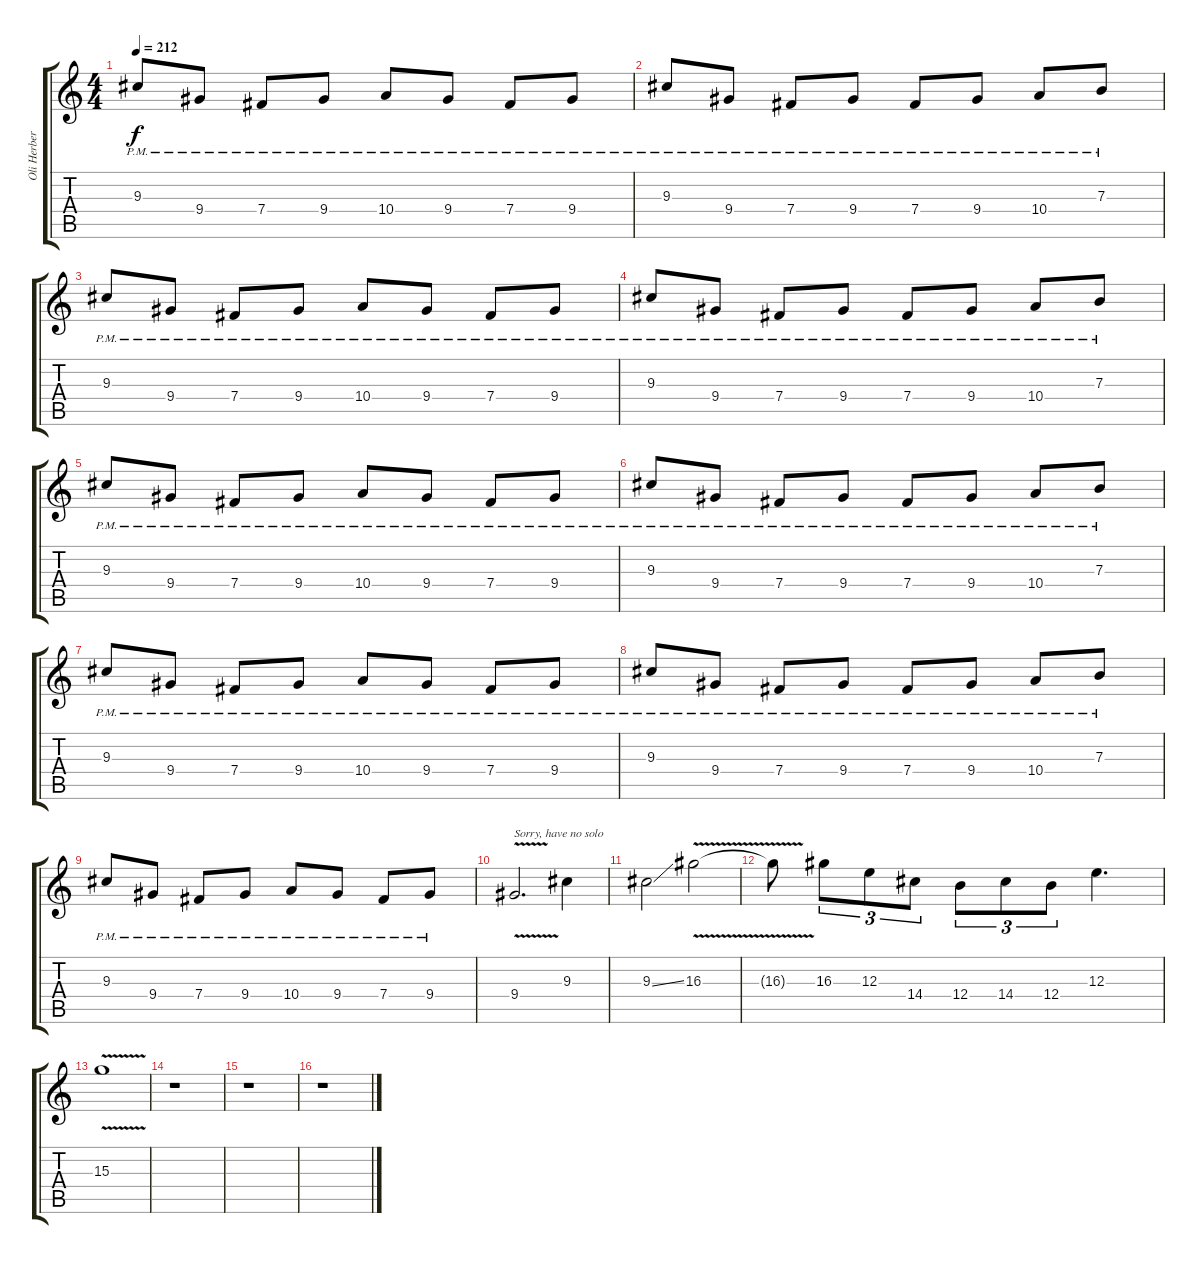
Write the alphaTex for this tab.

\track ("Oli Herbert" "Oli Herber") {instrument overdrivenguitar}
\staff {score tabs}
\tuning (Db4 Ab3 E3 B2 Gb2 Db2) {hide}
\ts (4 4)
\tempo 212
\clef g2
\ks c
9.3{pm}.8{dy f} 9.4{pm}.8 7.4{pm}.8 9.4{pm}.8 10.4{pm}.8 9.4{pm}.8 7.4{pm}.8 9.4{pm}.8 |
9.3{pm}.8 9.4{pm}.8 7.4{pm}.8 9.4{pm}.8 7.4{pm}.8 9.4{pm}.8 10.4{pm}.8 7.3{pm}.8 |
9.3{pm}.8 9.4{pm}.8 7.4{pm}.8 9.4{pm}.8 10.4{pm}.8 9.4{pm}.8 7.4{pm}.8 9.4{pm}.8 |
9.3{pm}.8 9.4{pm}.8 7.4{pm}.8 9.4{pm}.8 7.4{pm}.8 9.4{pm}.8 10.4{pm}.8 7.3{pm}.8 |
9.3{pm}.8 9.4{pm}.8 7.4{pm}.8 9.4{pm}.8 10.4{pm}.8 9.4{pm}.8 7.4{pm}.8 9.4{pm}.8 |
9.3{pm}.8 9.4{pm}.8 7.4{pm}.8 9.4{pm}.8 7.4{pm}.8 9.4{pm}.8 10.4{pm}.8 7.3{pm}.8 |
9.3{pm}.8 9.4{pm}.8 7.4{pm}.8 9.4{pm}.8 10.4{pm}.8 9.4{pm}.8 7.4{pm}.8 9.4{pm}.8 |
9.3{pm}.8 9.4{pm}.8 7.4{pm}.8 9.4{pm}.8 7.4{pm}.8 9.4{pm}.8 10.4{pm}.8 7.3{pm}.8 |
9.3{pm}.8 9.4{pm}.8 7.4{pm}.8 9.4{pm}.8 10.4{pm}.8 9.4{pm}.8 7.4{pm}.8 9.4{pm}.8 |
9.4{v}.2{d txt "Sorry, have no solo"} 9.3.4 |
9.3{ss}.2 16.3{v}.2 |
16.3{t}.8 16.3.8{tu (3 2)} 12.3.8{tu (3 2)} 14.4.8{tu (3 2)} 12.4.8{tu (3 2)} 14.4.8{tu (3 2)} 12.4.8{tu (3 2)} 12.3.4{d} |
15.3{v}.1 |
r.1 |
r.1 |
r.1
